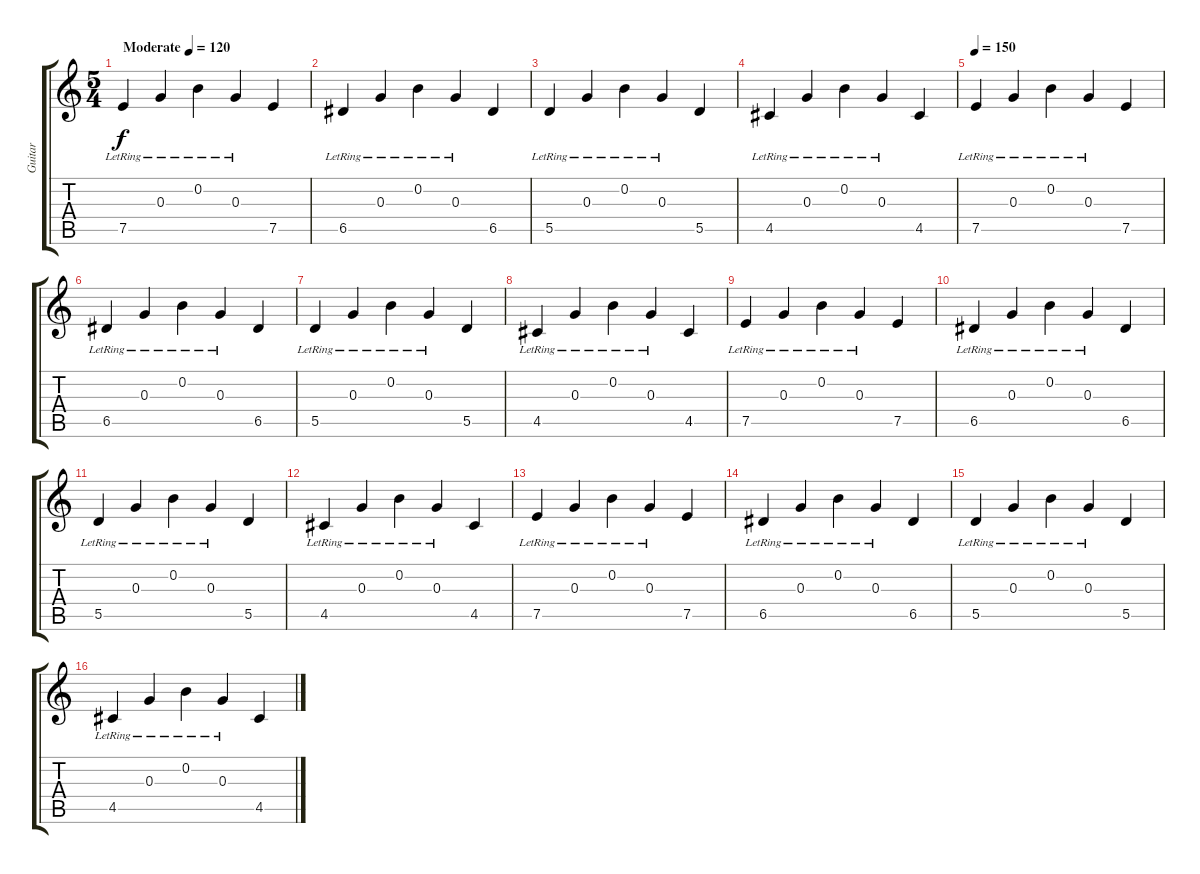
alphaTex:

\track ("Guitar" "Guitar") {instrument electricguitarclean}
\staff {score tabs}
\tuning (E4 B3 G3 D3 A2 E2) {hide}
\ts (5 4)
\tempo (120 "Moderate")
\tempo 150
\tempo (120 "Moderate")
\clef g2
\ks c
7.5{lr}.4{dy f instrument acousticguitarsteel} 0.3{lr}.4 0.2{lr}.4 0.3{lr}.4 7.5.4 |
6.5{lr}.4 0.3{lr}.4 0.2{lr}.4 0.3{lr}.4 6.5.4 |
5.5{lr}.4 0.3{lr}.4 0.2{lr}.4 0.3{lr}.4 5.5.4 |
4.5{lr}.4 0.3{lr}.4 0.2{lr}.4 0.3{lr}.4 4.5.4 |
\tempo 150
7.5{lr}.4{instrument acousticguitarsteel} 0.3{lr}.4 0.2{lr}.4 0.3{lr}.4 7.5.4 |
6.5{lr}.4 0.3{lr}.4 0.2{lr}.4 0.3{lr}.4 6.5.4 |
5.5{lr}.4 0.3{lr}.4 0.2{lr}.4 0.3{lr}.4 5.5.4 |
4.5{lr}.4 0.3{lr}.4 0.2{lr}.4 0.3{lr}.4 4.5.4 |
7.5{lr}.4 0.3{lr}.4 0.2{lr}.4 0.3{lr}.4 7.5.4 |
6.5{lr}.4 0.3{lr}.4 0.2{lr}.4 0.3{lr}.4 6.5.4 |
5.5{lr}.4 0.3{lr}.4 0.2{lr}.4 0.3{lr}.4 5.5.4 |
4.5{lr}.4 0.3{lr}.4 0.2{lr}.4 0.3{lr}.4 4.5.4 |
7.5{lr}.4 0.3{lr}.4 0.2{lr}.4 0.3{lr}.4 7.5.4 |
6.5{lr}.4 0.3{lr}.4 0.2{lr}.4 0.3{lr}.4 6.5.4 |
5.5{lr}.4 0.3{lr}.4 0.2{lr}.4 0.3{lr}.4 5.5.4 |
4.5{lr}.4 0.3{lr}.4 0.2{lr}.4 0.3{lr}.4 4.5.4
